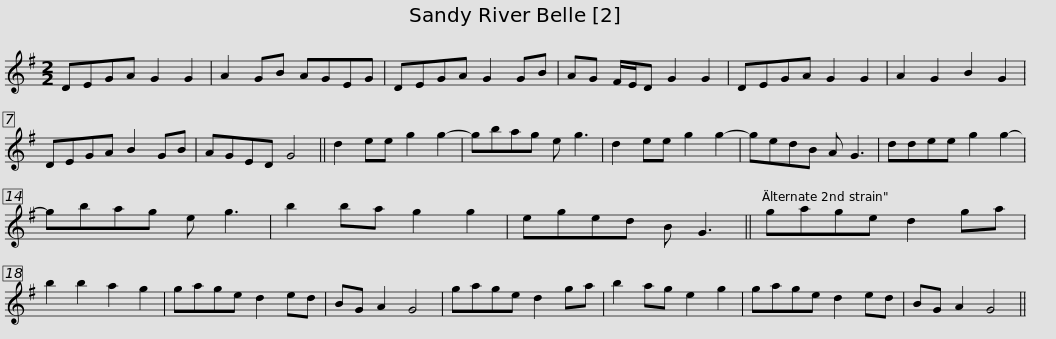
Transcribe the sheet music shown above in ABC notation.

X:1
L:1/8
M:2/2
I:linebreak $
K:G
V:1 treble
V:1
 DEGA G2 G2 | A2 GB AGEG | DEGA G2 GB | AG F/E/D G2 G2 | DEGA G2 G2 | %5
 A2 G2 B2 G2 | DEGA B2 GB |$ AGED G4 || d2 ee g2 g2- | gbag e g3 | %10
 d2 ee g2 g2- | gedB A G3 | ddee g2 g2- | gbag e g3 |$ b2 ba g2 g2 | %15
 eged B G3 || gage d2 ga | b2 b2 a2 g2 | gage d2 ed | BG A2 G4 | %20
 gage d2 ga |$ b2 ag e2 g2 | gage d2 ed | BG A2 G4 || %24
